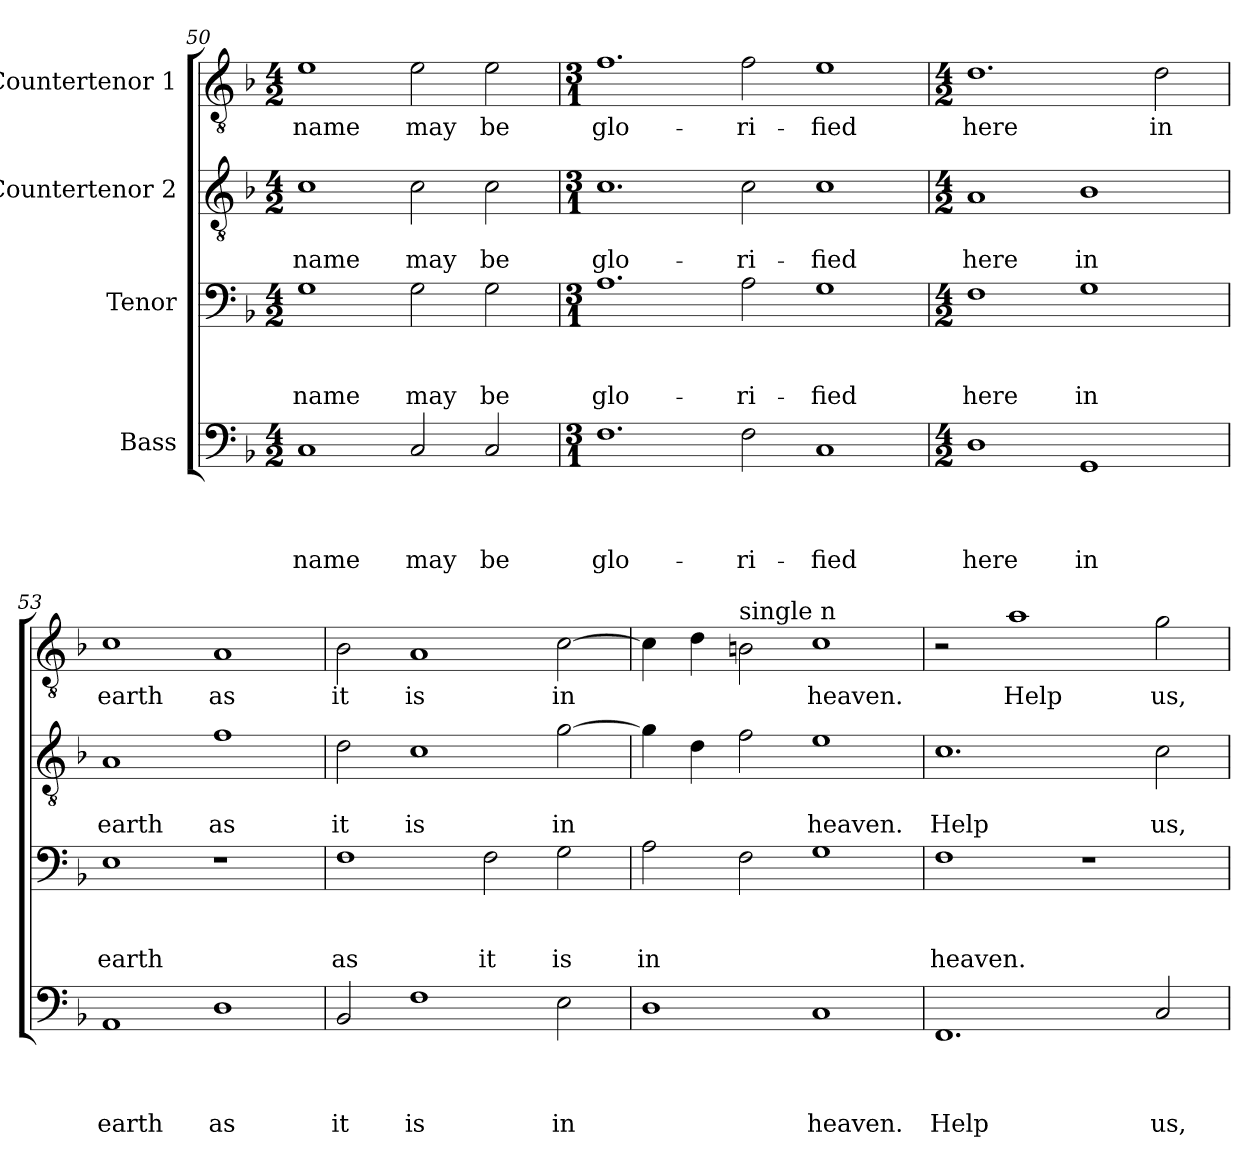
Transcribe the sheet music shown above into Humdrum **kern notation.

**kern	**text	**text	**text	**text	**kern	**text	**text	**text	**kern	**text	**text	**kern	**text
*part4	*part4	*part4	*part4	*part4	*part3	*part3	*part3	*part3	*part2	*part2	*part2	*part1	*part1
*staff4	*staff4	*staff4	*staff4	*staff4	*staff3	*staff3	*staff3	*staff3	*staff2	*staff2	*staff2	*staff1	*staff1
*I"Bass	*	*	*	*	*I"Tenor	*	*	*	*I"Countertenor 2	*	*	*I"Countertenor 1	*
*clefF4	*	*	*	*	*clefF4	*	*	*	*clefGv2	*	*	*clefGv2	*
*k[b-]	*	*	*	*	*k[b-]	*	*	*	*k[b-]	*	*	*k[b-]	*
*F:	*	*	*	*	*F:	*	*	*	*F:	*	*	*F:	*
*M4/2	*	*	*	*	*M4/2	*	*	*	*M4/2	*	*	*M4/2	*
=50	=50	=50	=50	=50	=50	=50	=50	=50	=50	=50	=50	=50	=50
!	!	!	!	!LO:LY:b	!	!	!	!LO:LY:b:rj	!	!	!LO:LY:b:rj	!	!LO:LY:b
1C	.	.	.	name	1G	.	.	name	1c	.	name	1e	name
!	!	!	!	!LO:LY:b	!	!	!	!LO:LY:b:rj	!	!	!LO:LY:b:rj	!	!LO:LY:b
2C/	.	.	.	may	2G\	.	.	may	2c\	.	may	2e\	may
!	!	!	!	!LO:LY:b	!	!	!	!LO:LY:b:rj	!	!	!LO:LY:b:rj	!	!LO:LY:b
2C/	.	.	.	be	2G\	.	.	be	2c\	.	be	2e\	be
=51!	=51!	=51!	=51!	=51!	=51!	=51!	=51!	=51!	=51!	=51!	=51!	=51!	=51!
*M3/1	*	*	*	*	*M3/1	*	*	*	*M3/1	*	*	*M3/1	*
!	!	!	!	!LO:LY:b	!	!	!	!LO:LY:b:rj	!	!	!LO:LY:b:rj	!	!LO:LY:b
1.F	.	.	.	glo-	1.A	.	.	glo-	1.c	.	glo-	1.f	glo-
!	!	!	!	!LO:LY:b	!	!	!	!LO:LY:b:rj	!	!	!LO:LY:b:rj	!	!LO:LY:b
2F\	.	.	.	-ri-	2A\	.	.	-ri-	2c\	.	-ri-	2f\	-ri-
!	!	!	!	!LO:LY:b	!	!	!	!LO:LY:b:rj	!	!	!LO:LY:b:rj	!	!LO:LY:b
1C	.	.	.	-fied	1G	.	.	-fied	1c	.	-fied	1e	-fied
!!LO:PB:g=z
=52!	=52!	=52!	=52!	=52!	=52!	=52!	=52!	=52!	=52!	=52!	=52!	=52!	=52!
*M4/2	*	*	*	*	*M4/2	*	*	*	*M4/2	*	*	*M4/2	*
!	!	!	!	!LO:LY:b	!	!	!	!LO:LY:b:rj	!	!	!LO:LY:b:rj	!	!LO:LY:b
1D	.	.	.	here	1F	.	.	here	1A	.	here	1.d	here
!	!	!	!	!LO:LY:b	!	!	!	!LO:LY:b:rj	!	!	!LO:LY:b:rj	!	!
1GG	.	.	.	in	1G	.	.	in	1B-	.	in	.	.
!	!	!	!	!	!	!	!	!	!	!	!	!	!LO:LY:b
.	.	.	.	.	.	.	.	.	.	.	.	2d\	in
=53!	=53!	=53!	=53!	=53!	=53!	=53!	=53!	=53!	=53!	=53!	=53!	=53!	=53!
!	!	!	!	!LO:LY:b	!	!	!	!LO:LY:b:rj	!	!	!LO:LY:b:rj	!	!LO:LY:b
1AA	.	.	.	earth	1E	.	.	earth	1A	.	earth	1c	earth
!	!	!	!	!LO:LY:b	!	!	!	!	!	!	!LO:LY:b:rj	!	!LO:LY:b
1D	.	.	.	as	1r	.	.	.	1f	.	as	1A	as
=54!	=54!	=54!	=54!	=54!	=54!	=54!	=54!	=54!	=54!	=54!	=54!	=54!	=54!
!	!	!	!	!LO:LY:b	!	!	!	!LO:LY:b:rj	!	!	!LO:LY:b:rj	!	!LO:LY:b
2BB-/	.	.	.	it	1F	.	.	as	2d\	.	it	2B-\	it
!	!	!	!	!LO:LY:b	!	!	!	!	!	!	!LO:LY:b:rj	!	!LO:LY:b
1F	.	.	.	is	.	.	.	.	1c	.	is	1A	is
!	!	!	!	!	!	!	!	!LO:LY:b:rj	!	!	!	!	!
.	.	.	.	.	2F\	.	.	it	.	.	.	.	.
!	!	!	!	!LO:LY:b	!	!	!	!LO:LY:b:rj	!	!	!LO:LY:b:rj	!	!LO:LY:b
2E\	.	.	.	in	2G\	.	.	is	[>2g\	.	in	[>2c\	in
=55!	=55!	=55!	=55!	=55!	=55!	=55!	=55!	=55!	=55!	=55!	=55!	=55!	=55!
!	!	!	!	!	!	!	!	!LO:LY:b:rj	!	!	!	!	!
1D	.	.	.	.	2A\	.	.	in	4g\]	.	.	4c\]	.
.	.	.	.	.	.	.	.	.	4d\	.	.	4d\	.
!	!	!	!	!	!	!	!	!	!	!	!	!LO:TX:a:t=single n	!
.	.	.	.	.	2F\	.	.	.	2f\	.	.	2B\	.
!	!	!	!	!LO:LY:b	!	!	!	!	!	!	!LO:LY:b:rj	!	!LO:LY:b
1C	.	.	.	heaven.	1G	.	.	.	1e	.	heaven.	1c	heaven.
=56!	=56!	=56!	=56!	=56!	=56!	=56!	=56!	=56!	=56!	=56!	=56!	=56!	=56!
!	!	!	!	!LO:LY:b	!	!	!	!LO:LY:b:rj	!	!	!LO:LY:b:rj	!	!
1.FF	.	.	.	Help	1F	.	.	heaven.	1.c	.	Help	2r	.
!	!	!	!	!	!	!	!	!	!	!	!	!	!LO:LY:b
.	.	.	.	.	.	.	.	.	.	.	.	1a	Help
.	.	.	.	.	1r	.	.	.	.	.	.	.	.
!	!	!	!	!LO:LY:b	!	!	!	!	!	!	!LO:LY:b:rj	!	!LO:LY:b
2C/	.	.	.	us,	.	.	.	.	2c\	.	us,	2g\	us,
=!	=!	=!	=!	=!	=!	=!	=!	=!	=!	=!	=!	=!	=!
*-	*-	*-	*-	*-	*-	*-	*-	*-	*-	*-	*-	*-	*-
